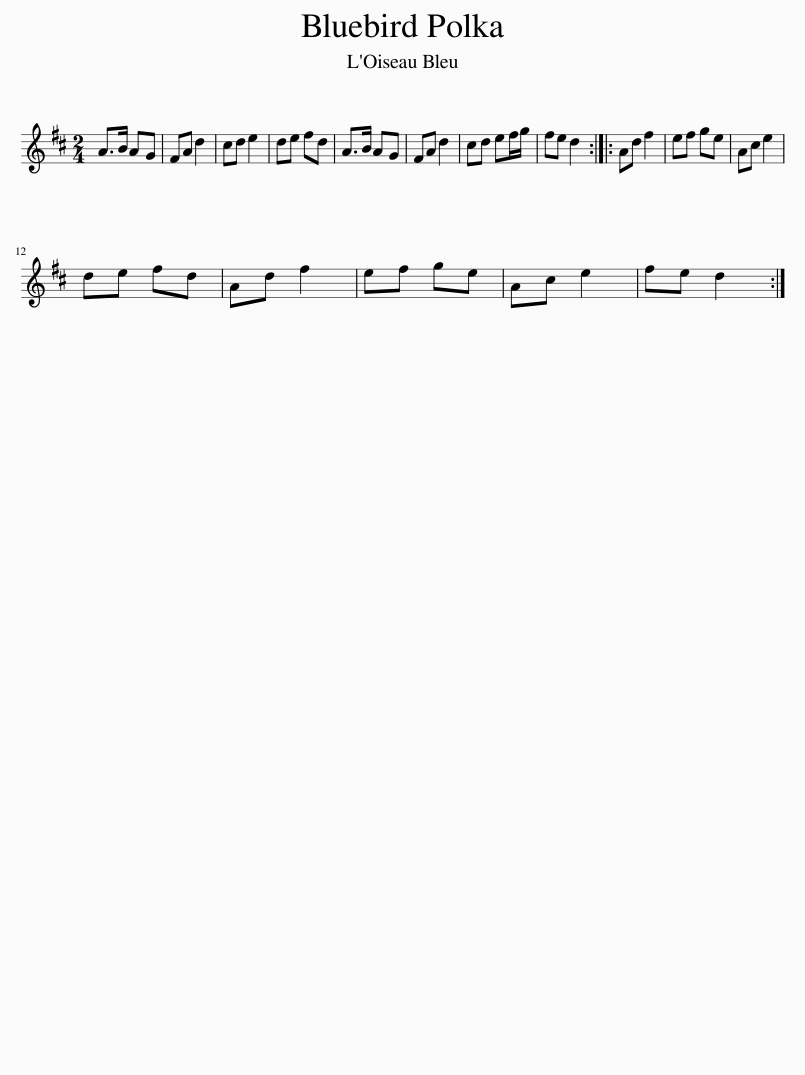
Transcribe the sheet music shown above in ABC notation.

X:1
L:1/8
M:2/4
I:linebreak $
K:D
V:1 treble
V:1
 A>B AG | FA d2 | cd e2 | de fd | A>B AG | %5
 FA d2 | cd ef/g/ | fe d2 :: Ad f2 | ef ge | %10
 Ac e2 |$ de fd | Ad f2 | ef ge | Ac e2 | %15
 fe d2 :| %16
